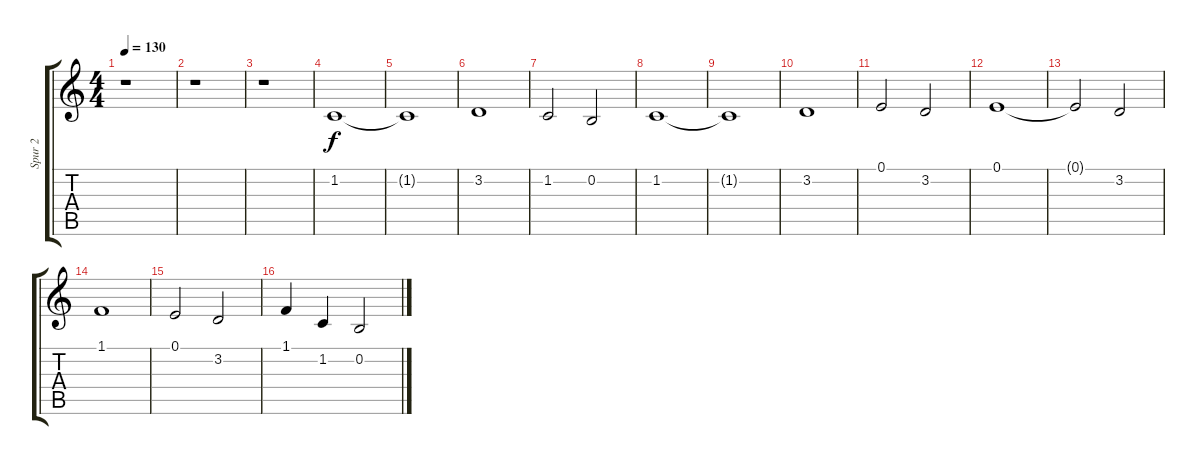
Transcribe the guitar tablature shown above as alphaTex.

\track ("Spur 2" "Spur 2") {instrument flute}
\staff {score tabs}
\tuning (E4 B3 G3 D3 A2 E2) {hide}
\ts (4 4)
\tempo 130
\clef g2
\ks c
r.1{dy f} |
r.1 |
r.1 |
1.2.1 |
1.2{t}.1 |
3.2.1 |
1.2.2 0.2.2 |
1.2.1 |
1.2{t}.1 |
3.2.1 |
0.1.2 3.2.2 |
0.1.1 |
0.1{t}.2 3.2.2 |
1.1.1 |
0.1.2 3.2.2 |
1.1.4 1.2.4 0.2.2
